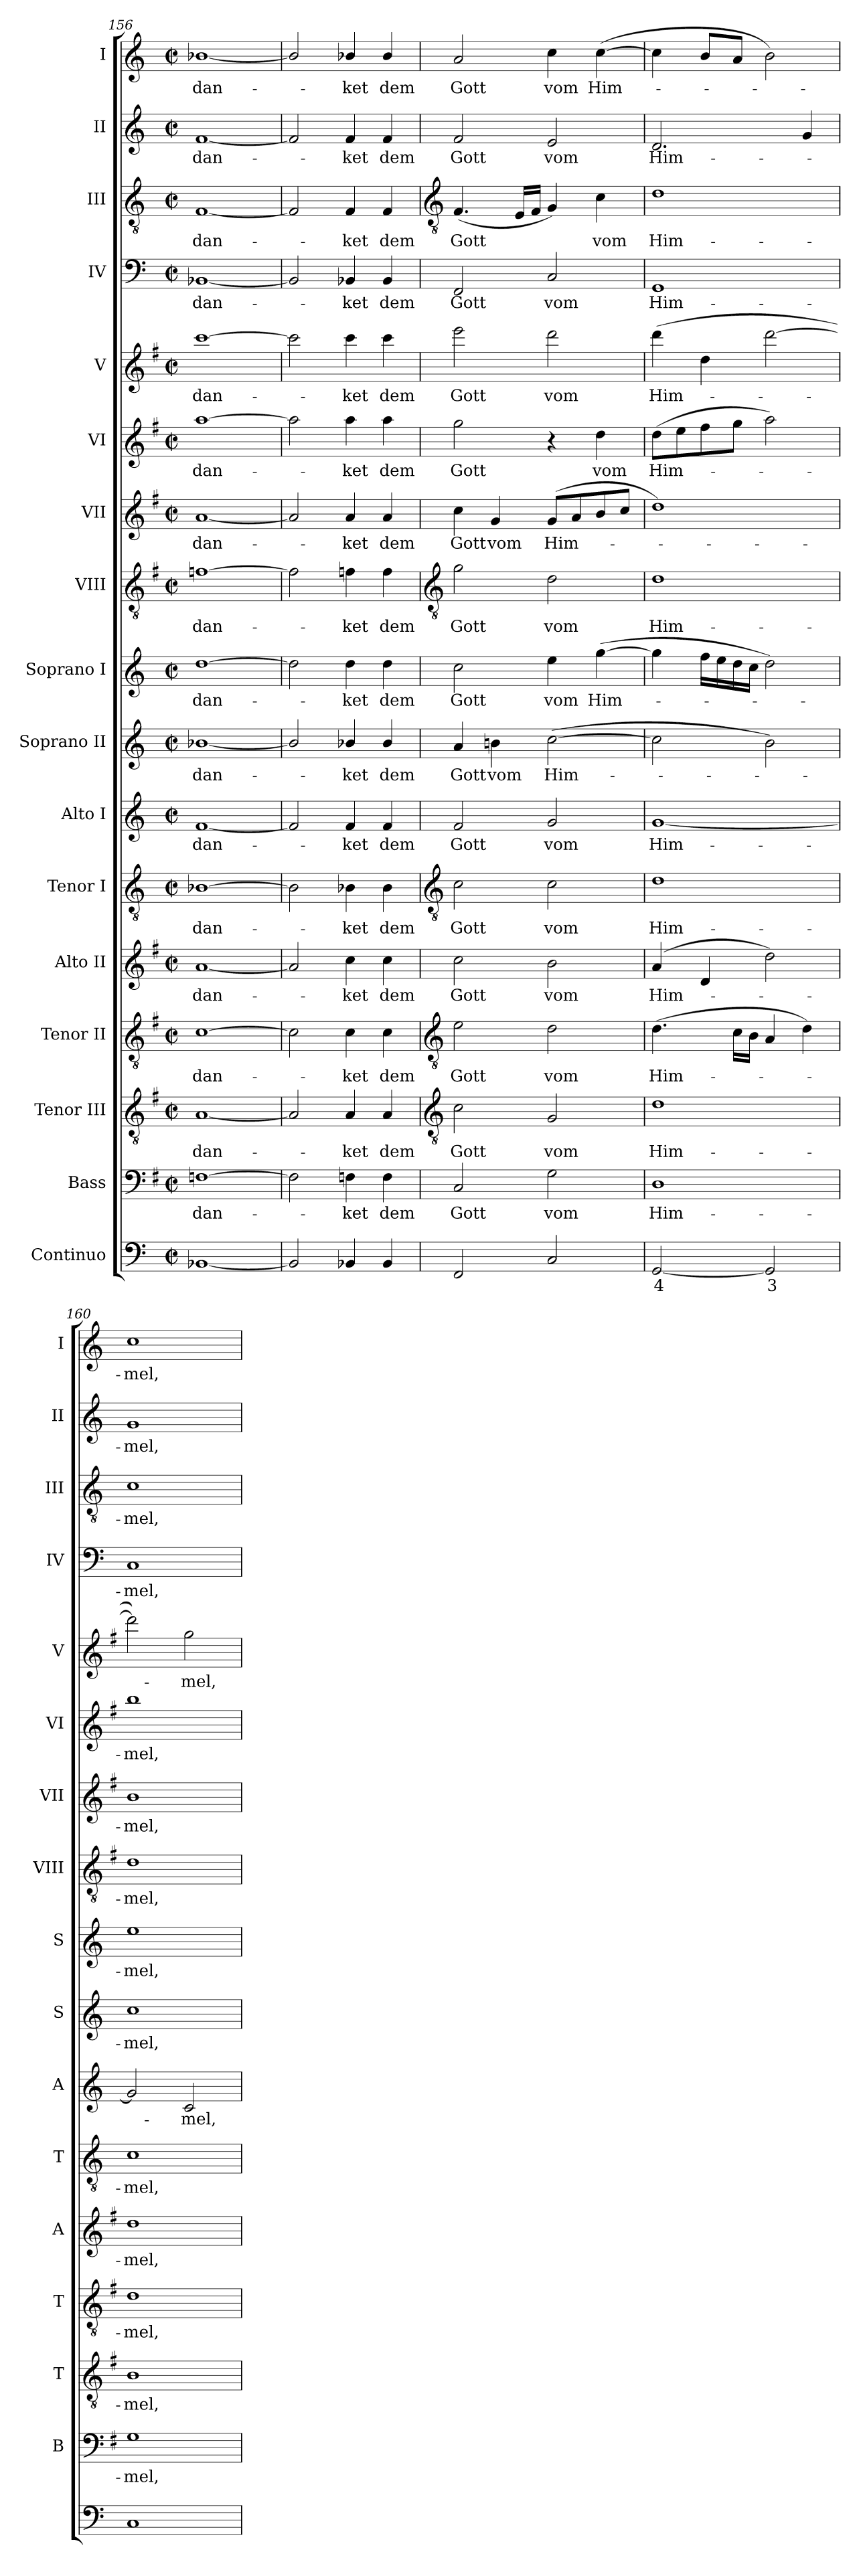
**kern	**text	**kern	**text	**kern	**text	**kern	**text	**kern	**text	**kern	**text	**kern	**text	**kern	**text	**kern	**text	**kern	**text	**kern	**text	**kern	**text	**kern	**text	**kern	**text	**kern	**text	**kern	**text	**kern	**text
*part17	*part17	*part16	*part16	*part15	*part15	*part14	*part14	*part13	*part13	*part12	*part12	*part11	*part11	*part10	*part10	*part9	*part9	*part8	*part8	*part7	*part7	*part6	*part6	*part5	*part5	*part4	*part4	*part3	*part3	*part2	*part2	*part1	*part1
*staff17	*staff17	*staff16	*staff16	*staff15	*staff15	*staff14	*staff14	*staff13	*staff13	*staff12	*staff12	*staff11	*staff11	*staff10	*staff10	*staff9	*staff9	*staff8	*staff8	*staff7	*staff7	*staff6	*staff6	*staff5	*staff5	*staff4	*staff4	*staff3	*staff3	*staff2	*staff2	*staff1	*staff1
*I"Continuo	*	*I"Bass	*	*I"Tenor III	*	*I"Tenor II	*	*I"Alto II	*	*I"Tenor I	*	*I"Alto I	*	*I"Soprano II	*	*I"Soprano I	*	*I"VIII	*	*I"VII	*	*I"VI	*	*I"V	*	*I"IV	*	*I"III	*	*I"II	*	*I"I	*
*	*	*I'B	*	*I'T	*	*I'T	*	*I'A	*	*I'T	*	*I'A	*	*I'S	*	*I'S	*	*I'VIII	*	*I'VII	*	*I'VI	*	*I'V	*	*I'IV	*	*I'III	*	*I'II	*	*I'I	*
*clefF4	*	*clefF4	*	*clefGv2	*	*clefGv2	*	*clefG2	*	*clefGv2	*	*clefG2	*	*clefG2	*	*clefG2	*	*clefGv2	*	*clefG2	*	*clefG2	*	*clefG2	*	*clefF4	*	*clefGv2	*	*clefG2	*	*clefG2	*
*	*	*ITrd4c7	*	*ITrd4c7	*	*ITrd4c7	*	*ITrd4c7	*	*	*	*	*	*	*	*	*	*ITrd4c7	*	*ITrd4c7	*	*ITrd4c7	*	*ITrd4c7	*	*	*	*	*	*	*	*	*
*k[]	*	*k[]	*	*k[]	*	*k[]	*	*k[]	*	*k[]	*	*k[]	*	*k[]	*	*k[]	*	*k[]	*	*k[]	*	*k[]	*	*k[]	*	*k[]	*	*k[]	*	*k[]	*	*k[]	*
*C:	*	*C:	*	*C:	*	*C:	*	*C:	*	*C:	*	*C:	*	*C:	*	*C:	*	*C:	*	*C:	*	*C:	*	*C:	*	*C:	*	*C:	*	*C:	*	*C:	*
*M2/2	*	*M2/2	*	*M2/2	*	*M2/2	*	*M2/2	*	*M2/2	*	*M2/2	*	*M2/2	*	*M2/2	*	*M2/2	*	*M2/2	*	*M2/2	*	*M2/2	*	*M2/2	*	*M2/2	*	*M2/2	*	*M2/2	*
*met(c|)	*	*met(c|)	*	*met(c|)	*	*met(c|)	*	*met(c|)	*	*met(c|)	*	*met(c|)	*	*met(c|)	*	*met(c|)	*	*met(c|)	*	*met(c|)	*	*met(c|)	*	*met(c|)	*	*met(c|)	*	*met(c|)	*	*met(c|)	*	*met(c|)	*
=156	=156	=156	=156	=156	=156	=156	=156	=156	=156	=156	=156	=156	=156	=156	=156	=156	=156	=156	=156	=156	=156	=156	=156	=156	=156	=156	=156	=156	=156	=156	=156	=156	=156
!	!	!	!LO:LY:b	!	!LO:LY:b	!	!LO:LY:b	!	!LO:LY:b	!	!LO:LY:b	!	!LO:LY:b	!	!LO:LY:b	!	!LO:LY:b	!	!LO:LY:b	!	!LO:LY:b	!	!LO:LY:b	!	!LO:LY:b	!	!LO:LY:b	!	!LO:LY:b	!	!LO:LY:b	!	!LO:LY:b
[1BB-X	.	[1BB-X	dan-	[1D	dan-	[1F	dan-	[1d	dan-	[1B-X	dan-	[1f	dan-	[1b-X/	dan-	[1dd	dan-	[1B-X	dan-	[1d	dan-	[1dd	dan-	[1ff	dan-	[1BB-X	dan-	[1F	dan-	[1f	dan-	[1b-X/	dan-
=157	=157	=157	=157	=157	=157	=157	=157	=157	=157	=157	=157	=157	=157	=157	=157	=157	=157	=157	=157	=157	=157	=157	=157	=157	=157	=157	=157	=157	=157	=157	=157	=157	=157
2BB-]	.	2BB-]	.	2D]	.	2F]	.	2d]	.	2B-]	.	2f]	.	2b-/]	.	2dd]	.	2B-]	.	2d]	.	2dd]	.	2ff]	.	2BB-]	.	2F]	.	2f]	.	2b-/]	.
!	!	!	!LO:LY:b	!	!LO:LY:b	!	!LO:LY:b	!	!LO:LY:b	!	!LO:LY:b	!	!LO:LY:b	!	!LO:LY:b	!	!LO:LY:b	!	!LO:LY:b	!	!LO:LY:b	!	!LO:LY:b	!	!LO:LY:b	!	!LO:LY:b	!	!LO:LY:b	!	!LO:LY:b	!	!LO:LY:b
4BB-	.	4BB-	ket	4D	ket	4F	ket	4f	ket	4B-	ket	4f	ket	4b-/	ket	4dd	ket	4B-	ket	4d	ket	4dd\	ket	4ff	ket	4BB-	ket	4F	ket	4f	ket	4b-/	ket
!	!	!	!LO:LY:b	!	!LO:LY:b	!	!LO:LY:b	!	!LO:LY:b	!	!LO:LY:b	!	!LO:LY:b	!	!LO:LY:b	!	!LO:LY:b	!	!LO:LY:b	!	!LO:LY:b	!	!LO:LY:b	!	!LO:LY:b	!	!LO:LY:b	!	!LO:LY:b	!	!LO:LY:b	!	!LO:LY:b
4BB-	.	4BB-	dem	4D	dem	4F	dem	4f	dem	4B-	dem	4f	dem	4b-/	dem	4dd	dem	4B-	dem	4d	dem	4dd\	dem	4ff	dem	4BB-	dem	4F	dem	4f	dem	4b-/	dem
!!LO:LB:g=z
=158	=158	=158	=158	=158	=158	=158	=158	=158	=158	=158	=158	=158	=158	=158	=158	=158	=158	=158	=158	=158	=158	=158	=158	=158	=158	=158	=158	=158	=158	=158	=158	=158	=158
*	*	*	*	*clefGv2	*	*clefGv2	*	*	*	*clefGv2	*	*	*	*	*	*	*	*clefGv2	*	*	*	*	*	*	*	*	*	*clefGv2	*	*	*	*	*
!	!	!	!LO:LY:b	!	!LO:LY:b	!	!LO:LY:b	!	!LO:LY:b	!	!LO:LY:b	!	!LO:LY:b	!	!LO:LY:b	!	!LO:LY:b	!	!LO:LY:b	!	!LO:LY:b	!	!LO:LY:b	!	!LO:LY:b	!	!LO:LY:b	!	!LO:LY:b	!	!LO:LY:b	!	!LO:LY:b
2FF	.	2FF	Gott	2F	Gott	2A	Gott	2f	Gott	2c	Gott	2f	Gott	4a	Gott	2cc	Gott	2c	Gott	4f	Gott	2cc\	Gott	2aa	Gott	2FF	Gott	(<4.F	Gott	2f	Gott	2a	Gott
!	!	!	!	!	!	!	!	!	!	!	!	!	!	!	!LO:LY:b	!	!	!	!	!	!LO:LY:b	!	!	!	!	!	!	!	!	!	!	!	!
.	.	.	.	.	.	.	.	.	.	.	.	.	.	4bn	vom	.	.	.	.	4c	vom	.	.	.	.	.	.	.	.	.	.	.	.
.	.	.	.	.	.	.	.	.	.	.	.	.	.	.	.	.	.	.	.	.	.	.	.	.	.	.	.	16ELL	.	.	.	.	.
.	.	.	.	.	.	.	.	.	.	.	.	.	.	.	.	.	.	.	.	.	.	.	.	.	.	.	.	16FJJ	.	.	.	.	.
!	!	!	!LO:LY:b	!	!LO:LY:b	!	!LO:LY:b	!	!LO:LY:b	!	!LO:LY:b	!	!LO:LY:b	!	!LO:LY:b	!	!LO:LY:b	!	!LO:LY:b	!	!LO:LY:b	!	!	!	!LO:LY:b	!	!LO:LY:b	!	!	!	!LO:LY:b	!	!LO:LY:b
2C	.	2C	vom	2C	vom	2G	vom	2e	vom	2c	vom	2g	vom	(>[2cc	Him-	4ee	vom	2G	vom	(<8cL	Him-	4r	.	2gg	vom	2C	vom	4G)	.	2e	vom	4cc	vom
.	.	.	.	.	.	.	.	.	.	.	.	.	.	.	.	.	.	.	.	8d	.	.	.	.	.	.	.	.	.	.	.	.	.
!	!	!	!	!	!	!	!	!	!	!	!	!	!	!	!	!	!LO:LY:b	!	!	!	!	!	!LO:LY:b	!	!	!	!	!	!LO:LY:b	!	!	!	!LO:LY:b
.	.	.	.	.	.	.	.	.	.	.	.	.	.	.	.	(>[4gg	Him-	.	.	8e	.	4g	vom	.	.	.	.	4c	vom	.	.	(>[4cc	Him-
.	.	.	.	.	.	.	.	.	.	.	.	.	.	.	.	.	.	.	.	8fJ	.	.	.	.	.	.	.	.	.	.	.	.	.
=159	=159	=159	=159	=159	=159	=159	=159	=159	=159	=159	=159	=159	=159	=159	=159	=159	=159	=159	=159	=159	=159	=159	=159	=159	=159	=159	=159	=159	=159	=159	=159	=159	=159
!	!LO:LY:b	!	!LO:LY:b	!	!LO:LY:b	!	!LO:LY:b	!	!LO:LY:b	!	!LO:LY:b	!	!LO:LY:b	!	!	!	!	!	!LO:LY:b	!	!	!	!LO:LY:b	!	!LO:LY:b	!	!LO:LY:b	!	!LO:LY:b	!	!LO:LY:b	!	!
[2GG	4	1GG	Him-	1G	Him-	(<4.G	Him-	(<4d	Him-	1d	Him-	[1g	Him-	2cc]	.	4gg]	.	1G	Him-	1g)	.	(<8gL	Him-	(>4gg	Him-	1GG	Him-	1d	Him-	2.d	Him-	4cc]	.
.	.	.	.	.	.	.	.	.	.	.	.	.	.	.	.	.	.	.	.	.	.	8a	.	.	.	.	.	.	.	.	.	.	.
.	.	.	.	.	.	.	.	4G	.	.	.	.	.	.	.	16ffLL	.	.	.	.	.	8b	.	4g	.	.	.	.	.	.	.	8b/L	.
.	.	.	.	.	.	.	.	.	.	.	.	.	.	.	.	16ee	.	.	.	.	.	.	.	.	.	.	.	.	.	.	.	.	.
.	.	.	.	.	.	16FLL	.	.	.	.	.	.	.	.	.	16dd	.	.	.	.	.	8ccJ	.	.	.	.	.	.	.	.	.	8aJ	.
.	.	.	.	.	.	16EJJ	.	.	.	.	.	.	.	.	.	16ccJJ	.	.	.	.	.	.	.	.	.	.	.	.	.	.	.	.	.
!	!LO:LY:b	!	!	!	!	!	!	!	!	!	!	!	!	!	!	!	!	!	!	!	!	!	!	!	!	!	!	!	!	!	!	!	!
2GG]	3	.	.	.	.	4D	.	2g)	.	.	.	.	.	2b)	.	2dd)	.	.	.	.	.	2dd\)	.	[2gg	.	.	.	.	.	.	.	2b)	.
.	.	.	.	.	.	4G)	.	.	.	.	.	.	.	.	.	.	.	.	.	.	.	.	.	.	.	.	.	.	.	4g	.	.	.
=160	=160	=160	=160	=160	=160	=160	=160	=160	=160	=160	=160	=160	=160	=160	=160	=160	=160	=160	=160	=160	=160	=160	=160	=160	=160	=160	=160	=160	=160	=160	=160	=160	=160
!	!	!	!LO:LY:b	!	!LO:LY:b	!	!LO:LY:b	!	!LO:LY:b	!	!LO:LY:b	!	!	!	!LO:LY:b	!	!LO:LY:b	!	!LO:LY:b	!	!LO:LY:b	!	!LO:LY:b	!	!	!	!LO:LY:b	!	!LO:LY:b	!	!LO:LY:b	!	!LO:LY:b
1C	.	1C	-mel,	1E	-mel,	1G	mel,	1g	mel,	1c	-mel,	2g]	.	1cc	mel,	1ee	mel,	1G	-mel,	1e	mel,	1ee	mel,	2gg])	.	1C	-mel,	1c	-mel,	1g	mel,	1cc	mel,
!	!	!	!	!	!	!	!	!	!	!	!	!	!LO:LY:b	!	!	!	!	!	!	!	!	!	!	!	!LO:LY:b	!	!	!	!	!	!	!	!
.	.	.	.	.	.	.	.	.	.	.	.	2c	mel,	.	.	.	.	.	.	.	.	.	.	2cc	mel,	.	.	.	.	.	.	.	.
=	=	=	=	=	=	=	=	=	=	=	=	=	=	=	=	=	=	=	=	=	=	=	=	=	=	=	=	=	=	=	=	=	=
*-	*-	*-	*-	*-	*-	*-	*-	*-	*-	*-	*-	*-	*-	*-	*-	*-	*-	*-	*-	*-	*-	*-	*-	*-	*-	*-	*-	*-	*-	*-	*-	*-	*-
